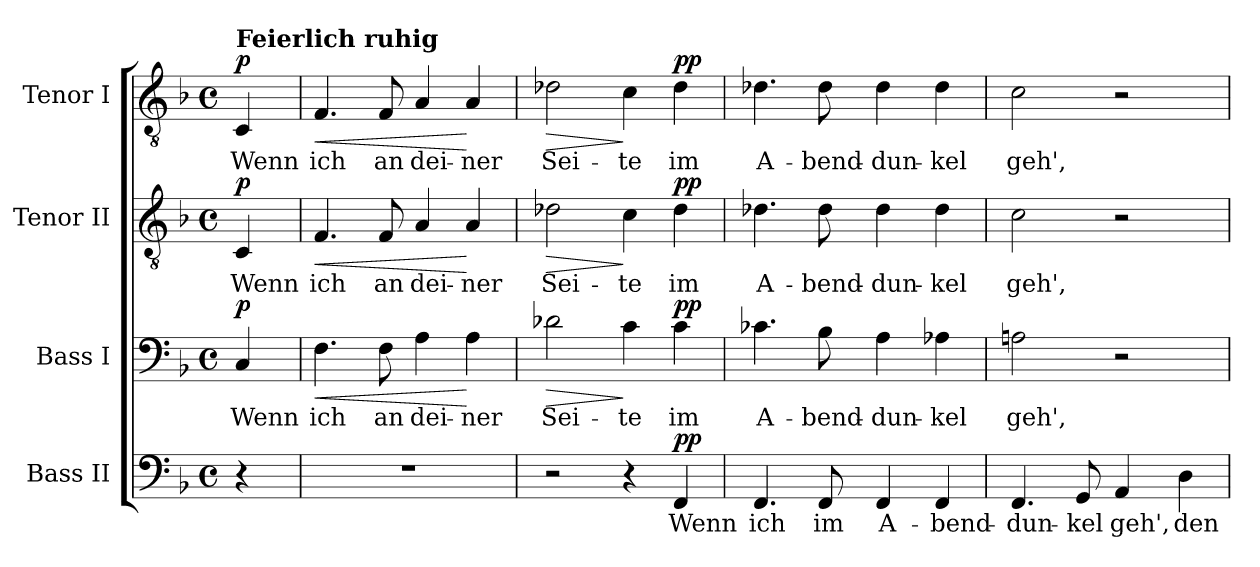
**kern	**text	**dynam	**kern	**text	**dynam	**kern	**text	**dynam	**kern	**text	**dynam
*part4	*part4	*part4	*part3	*part3	*part3	*part2	*part2	*part2	*part1	*part1	*part1
*staff4	*staff4	*staff4	*staff3	*staff3	*staff3	*staff2	*staff2	*staff2	*staff1	*staff1	*staff1
*I"Bass II	*	*	*I"Bass I	*	*	*I"Tenor II	*	*	*I"Tenor I	*	*
*I'B.	*	*	*I'B.	*	*	*I'T.	*	*	*I'T.	*	*
!!LO:PB:g=z
*clefF4	*	*	*clefF4	*	*	*clefGv2	*	*	*clefGv2	*	*
*	*	*	*	*	*	*ITrd7c12	*	*	*ITrd7c12	*	*
*k[b-]	*	*	*k[b-]	*	*	*k[b-]	*	*	*k[b-]	*	*
*F:	*	*	*F:	*	*	*F:	*	*	*F:	*	*
*M4/4	*	*	*M4/4	*	*	*M4/4	*	*	*M4/4	*	*
*met(c)	*	*	*met(c)	*	*	*met(c)	*	*	*met(c)	*	*
=	=	=	=	=	=	=	=	=	=	=	=
!	!	!	!	!LO:LY:b:color=#000000	!	!	!	!	!	!	!
!	!	!	!	!	!	!	!LO:LY:b:color=#000000	!	!	!	!
!	!	!	!	!	!	!	!	!	!LO:TX:a:B:t=Feierlich ruhig	!	!
!	!	!	!	!	!	!	!	!	!	!LO:LY:b:color=#000000	!
4r	.	.	4Ci/	Wenn	p	4CCi/	Wenn	p	4CCi/	Wenn	p
=1	=1	=1	=1	=1	=1	=1	=1	=1	=1	=1	=1
!	!	!	!	!LO:LY:b:color=#000000	!LO:HP:b	!	!	!	!	!	!
!	!	!	!	!	!	!	!LO:LY:b:color=#000000	!LO:HP:b	!	!	!
!	!	!	!	!	!	!	!	!	!	!LO:LY:b:color=#000000	!LO:HP:b
1r	.	.	4.Fi\	ich	<	4.FFi/	ich	<	4.FFi/	ich	<
!	!	!	!	!LO:LY:b:color=#000000	!	!	!	!	!	!	!
!	!	!	!	!	!	!	!LO:LY:b:color=#000000	!	!	!	!
!	!	!	!	!	!	!	!	!	!	!LO:LY:b:color=#000000	!
.	.	.	8Fi\	an	.	8FFi/	an	.	8FFi/	an	.
!	!	!	!	!LO:LY:b:color=#000000	!	!	!	!	!	!	!
!	!	!	!	!	!	!	!LO:LY:b:color=#000000	!	!	!	!
!	!	!	!	!	!	!	!	!	!	!LO:LY:b:color=#000000	!
.	.	.	4Ai\	dei-	.	4AAi/	dei-	.	4AAi/	dei-	.
!	!	!	!	!LO:LY:b:color=#000000	!	!	!	!	!	!	!
!	!	!	!	!	!	!	!LO:LY:b:color=#000000	!	!	!	!
!	!	!	!	!	!	!	!	!	!	!LO:LY:b:color=#000000	!
.	.	.	4Ai\	-ner	[	4AAi/	-ner	[	4AAi/	-ner	[
=2	=2	=2	=2	=2	=2	=2	=2	=2	=2	=2	=2
!	!	!	!	!LO:LY:b:color=#000000	!LO:HP:b	!	!	!	!	!	!
!	!	!	!	!	!	!	!LO:LY:b:color=#000000	!LO:HP:b	!	!	!
!	!	!	!	!	!	!	!	!	!	!LO:LY:b:color=#000000	!LO:HP:b
2r	.	.	2d-Xi\	Sei-	>	2D-Xi\	Sei-	>	2D-Xi\	Sei-	>
!	!	!	!	!LO:LY:b:color=#000000	!	!	!	!	!	!	!
!	!	!	!	!	!	!	!LO:LY:b:color=#000000	!	!	!	!
!	!	!	!	!	!	!	!	!	!	!LO:LY:b:color=#000000	!
4r	.	.	4ci\	-te	]	4Ci\	-te	]	4Ci\	-te	]
!	!LO:LY:b:color=#000000	!	!	!	!	!	!	!	!	!	!
!	!	!	!	!LO:LY:b:color=#000000	!	!	!	!	!	!	!
!	!	!	!	!	!	!	!LO:LY:b:color=#000000	!	!	!	!
!	!	!	!	!	!	!	!	!	!	!LO:LY:b:color=#000000	!
4FFi/	Wenn	pp	4ci\	im	pp	4D-i\	im	pp	4D-i\	im	pp
=3	=3	=3	=3	=3	=3	=3	=3	=3	=3	=3	=3
!	!LO:LY:b:color=#000000	!	!	!	!	!	!	!	!	!	!
!	!	!	!	!LO:LY:b:color=#000000	!	!	!	!	!	!	!
!	!	!	!	!	!	!	!LO:LY:b:color=#000000	!	!	!	!
!	!	!	!	!	!	!	!	!	!	!LO:LY:b:color=#000000	!
4.FFi/	ich	.	4.c-Xi\	A-	.	4.D-Xi\	A-	.	4.D-Xi\	A-	.
!	!LO:LY:b:color=#000000	!	!	!	!	!	!	!	!	!	!
!	!	!	!	!LO:LY:b:color=#000000	!	!	!	!	!	!	!
!	!	!	!	!	!	!	!LO:LY:b:color=#000000	!	!	!	!
!	!	!	!	!	!	!	!	!	!	!LO:LY:b:color=#000000	!
8FFi/	im	.	8B-i\	-bend-	.	8D-i\	-bend-	.	8D-i\	-bend-	.
!	!LO:LY:b:color=#000000	!	!	!	!	!	!	!	!	!	!
!	!	!	!	!LO:LY:b:color=#000000	!	!	!	!	!	!	!
!	!	!	!	!	!	!	!LO:LY:b:color=#000000	!	!	!	!
!	!	!	!	!	!	!	!	!	!	!LO:LY:b:color=#000000	!
4FFi/	A-	.	4Ai\	-dun-	.	4D-i\	-dun-	.	4D-i\	-dun-	.
!	!LO:LY:b:color=#000000	!	!	!	!	!	!	!	!	!	!
!	!	!	!	!LO:LY:b:color=#000000	!	!	!	!	!	!	!
!	!	!	!	!	!	!	!LO:LY:b:color=#000000	!	!	!	!
!	!	!	!	!	!	!	!	!	!	!LO:LY:b:color=#000000	!
4FFi/	-bend-	.	4A-Xi\	-kel	.	4D-i\	-kel	.	4D-i\	-kel	.
=4	=4	=4	=4	=4	=4	=4	=4	=4	=4	=4	=4
!	!LO:LY:b:color=#000000	!	!	!	!	!	!	!	!	!	!
!	!	!	!	!LO:LY:b:color=#000000	!	!	!	!	!	!	!
!	!	!	!	!	!	!	!LO:LY:b:color=#000000	!	!	!	!
!	!	!	!	!	!	!	!	!	!	!LO:LY:b:color=#000000	!
4.FFi/	-dun-	.	2Ani\	geh',	.	2Ci\	geh',	.	2Ci\	geh',	.
!	!LO:LY:b:color=#000000	!	!	!	!	!	!	!	!	!	!
8GGi/	-kel	.	.	.	.	.	.	.	.	.	.
!	!LO:LY:b:color=#000000	!	!	!	!	!	!	!	!	!	!
4AAi/	geh',	.	2r	.	.	2r	.	.	2r	.	.
!	!LO:LY:b:color=#000000	!	!	!	!	!	!	!	!	!	!
4Di\	den	.	.	.	.	.	.	.	.	.	.
=	=	=	=	=	=	=	=	=	=	=	=
*-	*-	*-	*-	*-	*-	*-	*-	*-	*-	*-	*-
